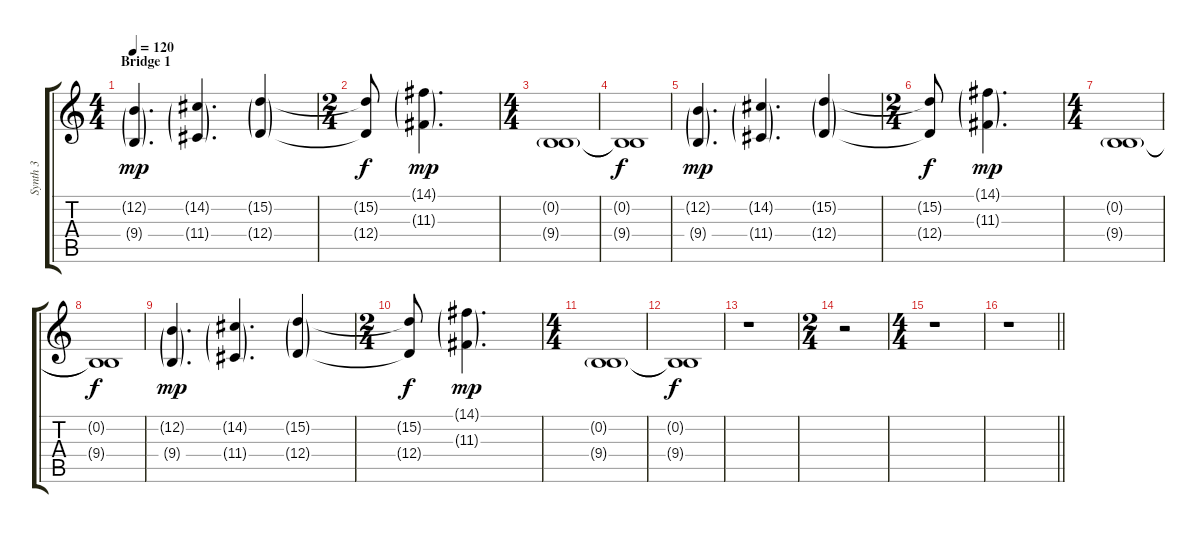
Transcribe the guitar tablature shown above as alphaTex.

\track ("Synth 3" "Synth 3") {instrument stringensemble1}
\staff {score tabs}
\tuning (E4 B3 G3 D3 A2 D2) {hide}
\ts (4 4)
\section ("" "Bridge 1")
\tempo 120
\clef g2
\ks c
(12.2{g} 9.4{g}).4{d dy mp} (14.2{g} 11.4{g}).4{d} (15.2{g} 12.4{g}).4 |
\ts (2 4)
(15.2{t} 12.4{t}).8{dy f} (14.1{g} 11.3{g}).4{d dy mp} |
\ts (4 4)
(0.2{g} 9.4{g}).1{volume 0} |
(0.2{t} 9.4{t}).1{dy f} |
(12.2{g} 9.4{g}).4{d dy mp volume 13} (14.2{g} 11.4{g}).4{d} (15.2{g} 12.4{g}).4 |
\ts (2 4)
(15.2{t} 12.4{t}).8{dy f} (14.1{g} 11.3{g}).4{d dy mp} |
\ts (4 4)
(0.2{g} 9.4{g}).1{volume 0} |
(0.2{t} 9.4{t}).1{dy f} |
(12.2{g} 9.4{g}).4{d dy mp volume 13} (14.2{g} 11.4{g}).4{d} (15.2{g} 12.4{g}).4 |
\ts (2 4)
(15.2{t} 12.4{t}).8{dy f} (14.1{g} 11.3{g}).4{d dy mp} |
\ts (4 4)
(0.2{g} 9.4{g}).1{volume 0} |
(0.2{t} 9.4{t}).1{dy f} |
r.1 |
\ts (2 4)
r.2 |
\ts (4 4)
r.1 |
\barLineRight lightlight
r.1{volume 13}
